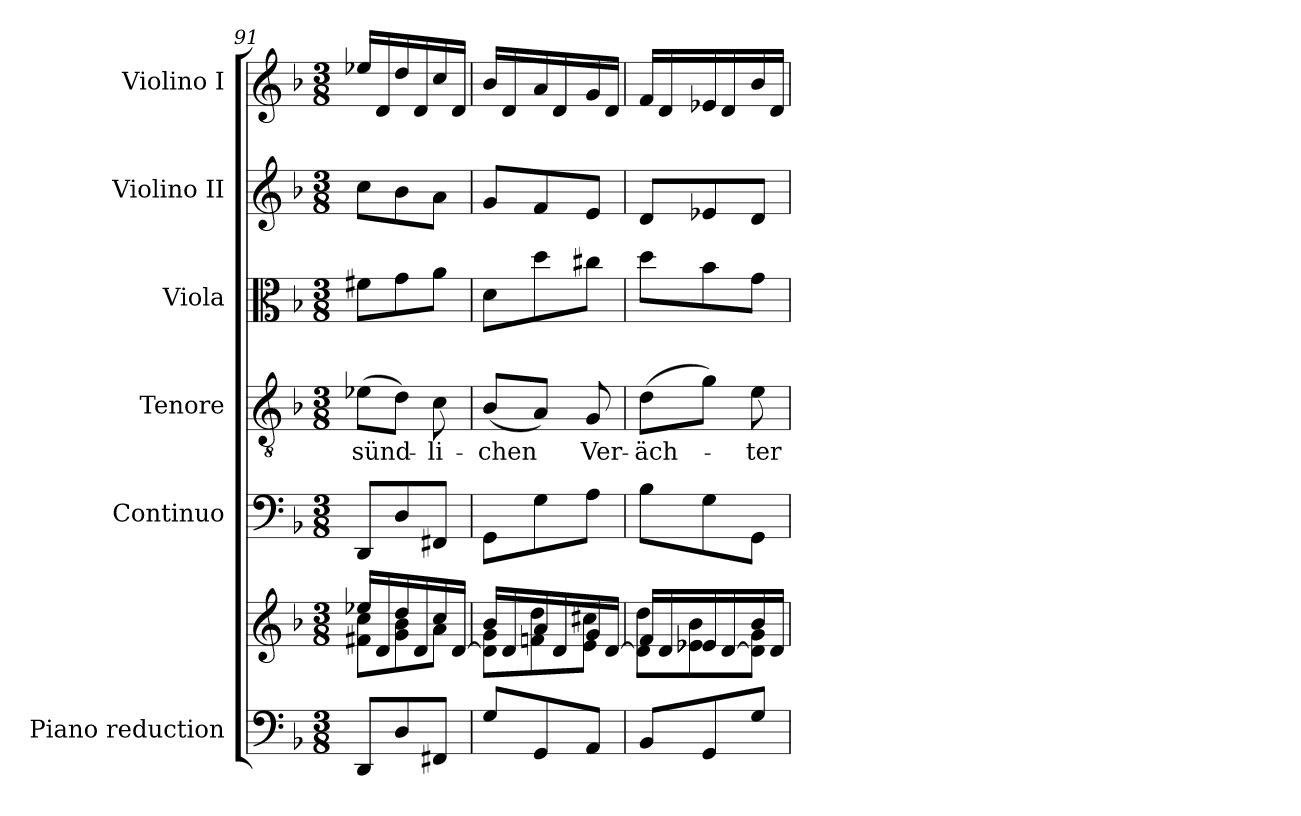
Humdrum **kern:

**kern	**kern	**kern	**kern	**text	**kern	**kern	**kern
*part6	*part6	*part5	*part4	*part4	*part3	*part2	*part1
*staff7	*staff6	*staff5	*staff4	*staff4	*staff3	*staff2	*staff1
*I"Piano reduction	*	*I"Continuo	*I"Tenore	*	*I"Viola	*I"Violino II	*I"Violino I
*I'Pno	*	*	*	*	*I'Vla	*I'Vln	*I'Vln
*clefF4	*clefG2	*clefF4	*clefGv2	*	*clefC3	*clefG2	*clefG2
*k[b-]	*k[b-]	*k[b-]	*k[b-]	*	*k[b-]	*k[b-]	*k[b-]
*M3/8	*M3/8	*M3/8	*M3/8	*	*M3/8	*M3/8	*M3/8
=91	=91	=91	=91	=91	=91	=91	=91
*	*^	*	*	*	*	*	*
!	!	!	!	!	!LO:LY:b	!	!	!
8DD/L	16ee-X/LL	8f#X\ 8cc\L	8DD/L	(8e-X\L	sünd-	8f#X\L	8cc\L	16ee-X/LL
.	16d/	.	.	.	.	.	.	16d/
8D/	16dd/	8g\ 8b-\	8D/	8d\J)	.	8g\	8b-\	16dd/
.	16d/	.	.	.	.	.	.	16d/
!	!	!	!	!	!LO:LY:b	!	!	!
8FF#X/J	16cc/	8a\J	8FF#X/J	8c\	-li-	8a\J	8a\J	16cc/
.	[<16d/JJ	.	.	.	.	.	.	16d/JJ
=92	=92	=92	=92	=92	=92	=92	=92	=92
!	!	!	!	!	!LO:LY:b	!	!	!
8G/L	16b-/LL	8d\] 8g\L	8GG\L	(8B-/L	-chen	8d\L	8g/L	16b-/LL
.	16d/	.	.	.	.	.	.	16d/
8GG/	16a/	8fn\ 8dd\	8G\	8A/J)	.	8dd\	8f/	16a/
.	16d/	.	.	.	.	.	.	16d/
!	!	!	!	!	!LO:LY:b	!	!	!
8AA/J	16g/	8e\ 8cc#X\J	8A\J	8G/	Ver-	8cc#X\J	8e/J	16g/
.	[<16d/JJ	.	.	.	.	.	.	16d/JJ
=93	=93	=93	=93	=93	=93	=93	=93	=93
!	!	!	!	!	!LO:LY:b	!	!	!
8BB-/L	16f/LL	8d\] 8dd\L	8B-\L	(8d\L	-äch-	8dd\L	8d/L	16f/LL
.	16d/	.	.	.	.	.	.	16d/
8GG/	16e-X/	8e-\ 8b-\	8G\	8g\J)	.	8b-\	8e-X/	16e-X/
.	[<16d/	.	.	.	.	.	.	16d/
!	!	!	!	!	!LO:LY:b	!	!	!
8G/J	16b-/	8d\] 8g\J	8GG\J	8e\	-ter	8g\J	8d/J	16b-/
.	16d/JJ	.	.	.	.	.	.	16d/JJ
*	*v	*v	*	*	*	*	*	*
=	=	=	=	=	=	=	=
*-	*-	*-	*-	*-	*-	*-	*-
